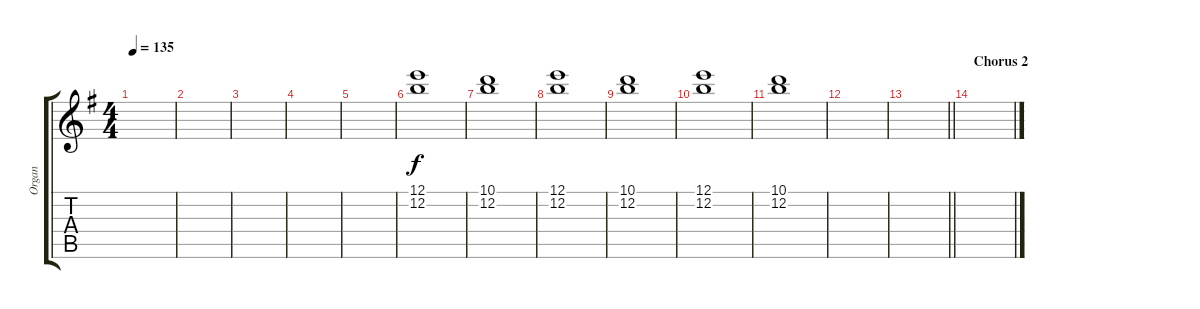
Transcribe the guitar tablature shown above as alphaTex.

\track ("Organ" "Organ") {instrument rockorgan}
\staff {score tabs}
\tuning (E5 B4 G4 D4 A3 E3) {hide}
\ts (4 4)
\tempo 135
\clef g2
\ks g
|
|
|
|
|
(12.1 12.2).1 |
(10.1 12.2).1 |
(12.1 12.2).1 |
(10.1 12.2).1 |
(12.1 12.2).1 |
(10.1 12.2).1 |
|
\barLineRight lightlight
|
\section ("" "Chorus 2")
